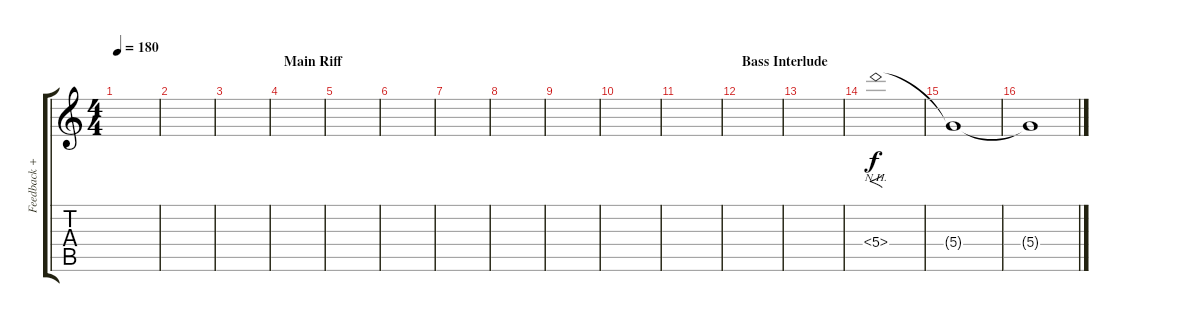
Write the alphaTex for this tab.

\track ("Feedback + Overdub" "Feedback +") {instrument distortionguitar}
\staff {score tabs}
\tuning (E4 B3 G3 D3 A2 E2) {hide}
\ts (4 4)
\tempo 180
\clef g2
\ks c
|
|
|
\section ("" "Main Riff")
|
|
|
|
|
|
|
|
\section ("" "Bass Interlude")
|
|
5.4{nh}.1{f} |
5.4{t}.1 |
5.4{t}.1
